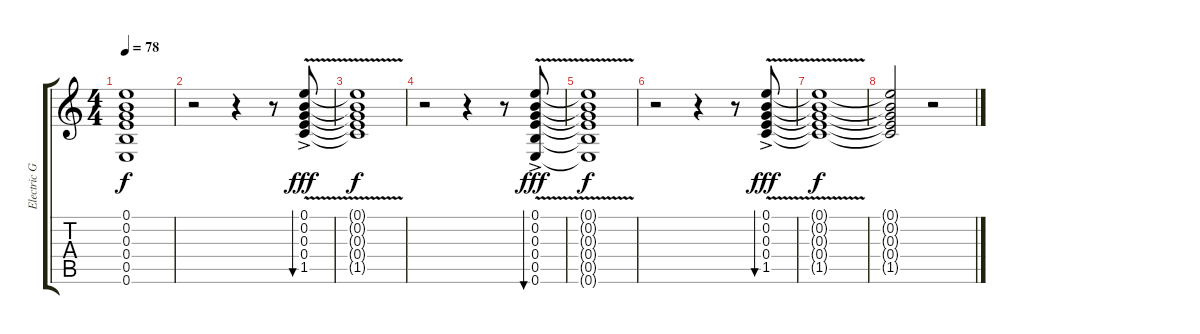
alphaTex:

\track ("Electric Guitar 1 (clean w/vibrato)" "Electric G") {instrument electricguitarclean}
\staff {score tabs}
\tuning (E4 B3 G3 E3 B2 E2) {hide}
\ts (4 4)
\tempo 78
\clef g2
\ks c
(0.1{t} 0.2{t} 0.3{t} 0.4{t} 0.5{t} 0.6{t}).1{dy f} |
r.2 r.4 r.8 (0.1{v ac} 0.2{v ac} 0.3{v ac} 0.4{v ac} 1.5{v ac}).8{bu 240 dy fff} |
(0.1{t} 0.2{t} 0.3{t} 0.4{t} 1.5{t}).1{dy f} |
r.2 r.4 r.8 (0.1{v ac} 0.2{v ac} 0.3{v ac} 0.4{v ac} 0.5{v ac} 0.6{v ac}).8{bu 240 dy fff} |
(0.1{t} 0.2{t} 0.3{t} 0.4{t} 0.5{t} 0.6{t}).1{dy f} |
r.2 r.4 r.8 (0.1{v ac} 0.2{v ac} 0.3{v ac} 0.4{v ac} 1.5{v ac}).8{bu 240 dy fff} |
(0.1{t} 0.2{t} 0.3{t} 0.4{t} 1.5{t}).1{dy f} |
(0.1{t} 0.2{t} 0.3{t} 0.4{t} 1.5{t}).2 r.2
